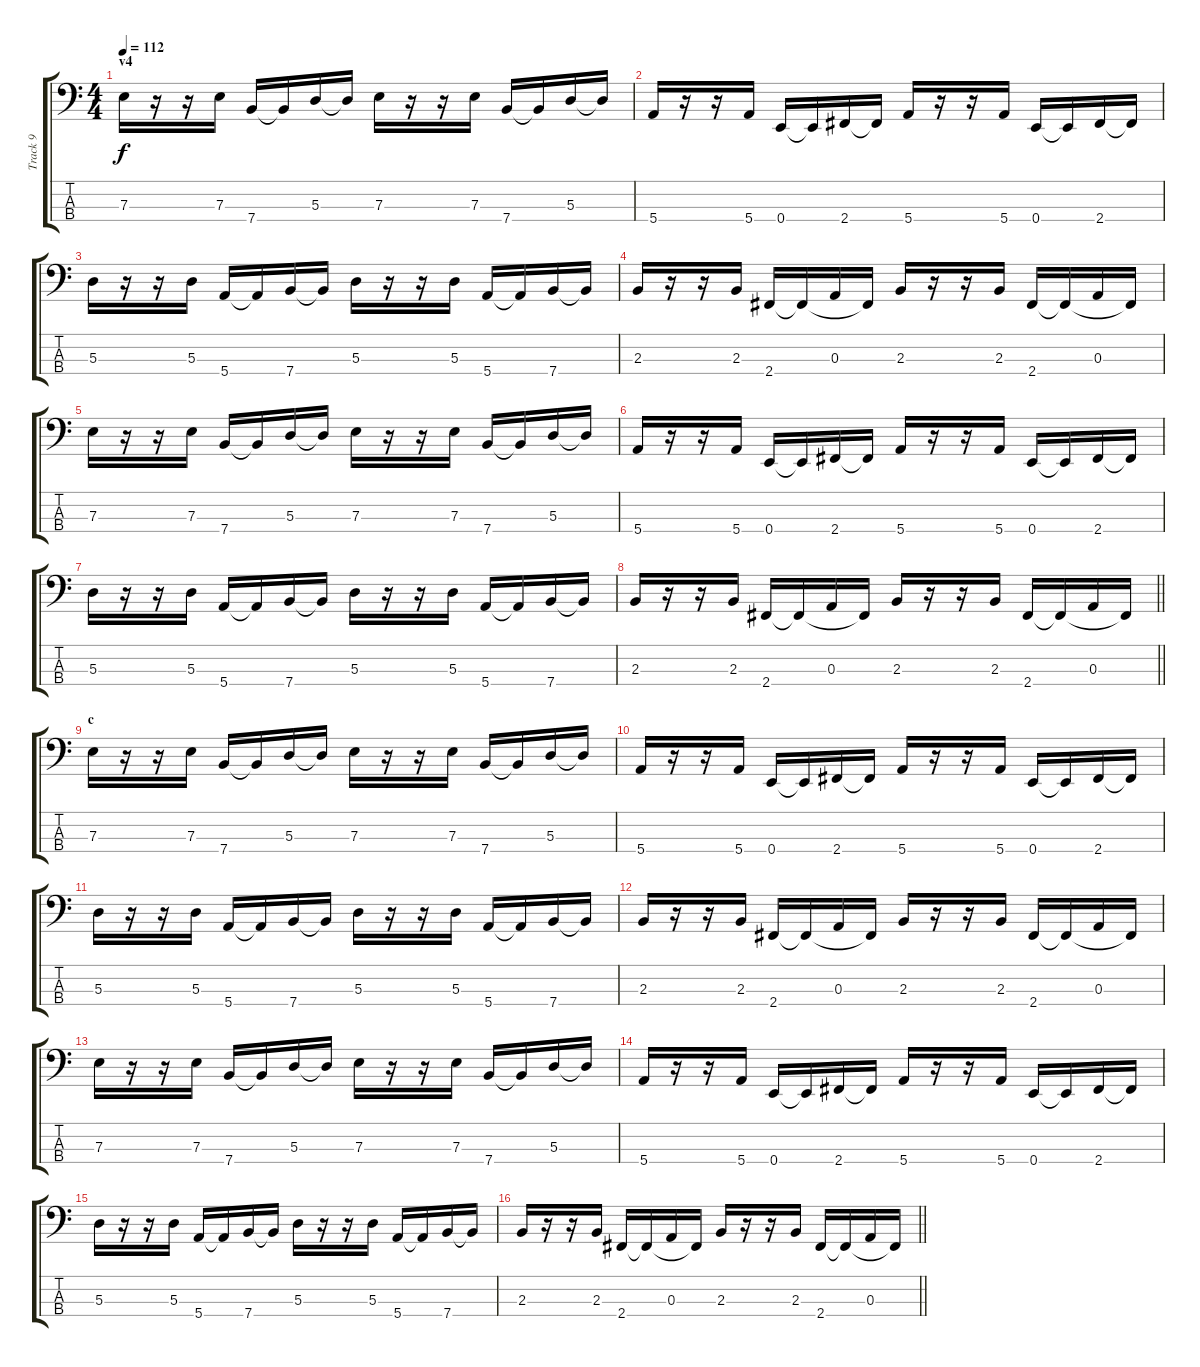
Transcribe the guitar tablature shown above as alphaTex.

\track ("Track 9" "Track 9") {instrument electricbassfinger}
\staff {score tabs}
\tuning (G2 D2 A1 E1) {hide}
\ts (4 4)
\section ("" "v4")
\tempo 112
\clef f4
\ks c
7.3.16{dy f} r.16 r.16 7.3.16 7.4.16 7.4{t}.16 5.3.16 5.3{t}.16 7.3.16 r.16 r.16 7.3.16 7.4.16 7.4{t}.16 5.3.16 5.3{t}.16 |
5.4.16 r.16 r.16 5.4.16 0.4.16 0.4{t}.16 2.4.16 2.4{t}.16 5.4.16 r.16 r.16 5.4.16 0.4.16 0.4{t}.16 2.4.16 2.4{t}.16 |
5.3.16 r.16 r.16 5.3.16 5.4.16 5.4{t}.16 7.4.16 7.4{t}.16 5.3.16 r.16 r.16 5.3.16 5.4.16 5.4{t}.16 7.4.16 7.4{t}.16 |
2.3.16 r.16 r.16 2.3.16 2.4.16 2.4{t}.16 0.3.16 2.4{t}.16 2.3.16 r.16 r.16 2.3.16 2.4.16 2.4{t}.16 0.3.16 2.4{t}.16 |
7.3.16 r.16 r.16 7.3.16 7.4.16 7.4{t}.16 5.3.16 5.3{t}.16 7.3.16 r.16 r.16 7.3.16 7.4.16 7.4{t}.16 5.3.16 5.3{t}.16 |
5.4.16 r.16 r.16 5.4.16 0.4.16 0.4{t}.16 2.4.16 2.4{t}.16 5.4.16 r.16 r.16 5.4.16 0.4.16 0.4{t}.16 2.4.16 2.4{t}.16 |
5.3.16 r.16 r.16 5.3.16 5.4.16 5.4{t}.16 7.4.16 7.4{t}.16 5.3.16 r.16 r.16 5.3.16 5.4.16 5.4{t}.16 7.4.16 7.4{t}.16 |
\barLineRight lightlight
2.3.16 r.16 r.16 2.3.16 2.4.16 2.4{t}.16 0.3.16 2.4{t}.16 2.3.16 r.16 r.16 2.3.16 2.4.16 2.4{t}.16 0.3.16 2.4{t}.16 |
\section ("" "c")
7.3.16 r.16 r.16 7.3.16 7.4.16 7.4{t}.16 5.3.16 5.3{t}.16 7.3.16 r.16 r.16 7.3.16 7.4.16 7.4{t}.16 5.3.16 5.3{t}.16 |
5.4.16 r.16 r.16 5.4.16 0.4.16 0.4{t}.16 2.4.16 2.4{t}.16 5.4.16 r.16 r.16 5.4.16 0.4.16 0.4{t}.16 2.4.16 2.4{t}.16 |
5.3.16 r.16 r.16 5.3.16 5.4.16 5.4{t}.16 7.4.16 7.4{t}.16 5.3.16 r.16 r.16 5.3.16 5.4.16 5.4{t}.16 7.4.16 7.4{t}.16 |
2.3.16 r.16 r.16 2.3.16 2.4.16 2.4{t}.16 0.3.16 2.4{t}.16 2.3.16 r.16 r.16 2.3.16 2.4.16 2.4{t}.16 0.3.16 2.4{t}.16 |
7.3.16 r.16 r.16 7.3.16 7.4.16 7.4{t}.16 5.3.16 5.3{t}.16 7.3.16 r.16 r.16 7.3.16 7.4.16 7.4{t}.16 5.3.16 5.3{t}.16 |
5.4.16 r.16 r.16 5.4.16 0.4.16 0.4{t}.16 2.4.16 2.4{t}.16 5.4.16 r.16 r.16 5.4.16 0.4.16 0.4{t}.16 2.4.16 2.4{t}.16 |
5.3.16 r.16 r.16 5.3.16 5.4.16 5.4{t}.16 7.4.16 7.4{t}.16 5.3.16 r.16 r.16 5.3.16 5.4.16 5.4{t}.16 7.4.16 7.4{t}.16 |
\barLineRight lightlight
2.3.16 r.16 r.16 2.3.16 2.4.16 2.4{t}.16 0.3.16 2.4{t}.16 2.3.16 r.16 r.16 2.3.16 2.4.16 2.4{t}.16 0.3.16 2.4{t}.16
